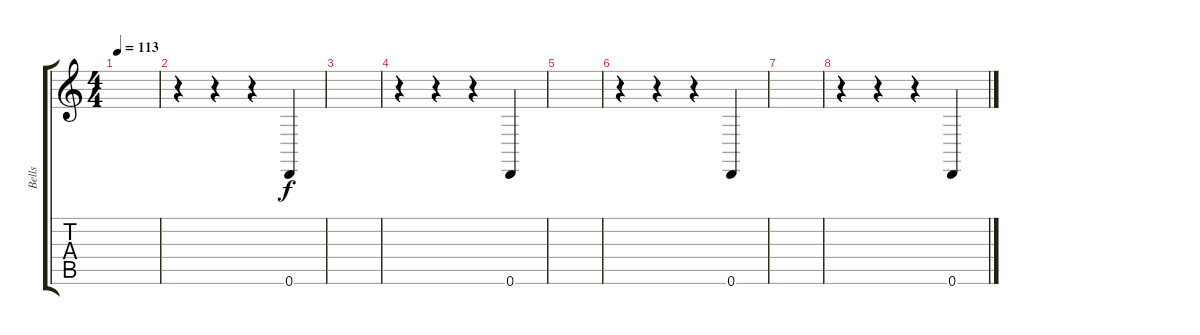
\track ("Bells" "Bells") {instrument tubularbells}
\staff {score tabs}
\tuning (E4 B3 G3 D3 A2 D2) {hide}
\ts (4 4)
\tempo 113
\clef g2
\ks c
|
r.4 r.4 r.4 0.6.4 |
|
r.4 r.4 r.4 0.6.4 |
|
r.4 r.4 r.4 0.6.4 |
|
r.4 r.4 r.4 0.6.4
